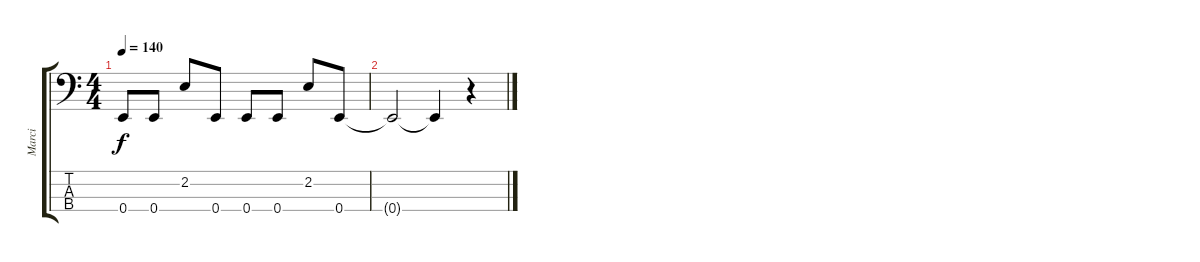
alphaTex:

\track ("Marci" "Marci") {instrument electricbasspick}
\staff {score tabs}
\tuning (G2 D2 A1 E1) {hide}
\ts (4 4)
\tempo 140
\clef f4
\ks c
0.4.8{dy f} 0.4.8 2.2.8 0.4.8 0.4.8 0.4.8 2.2.8 0.4.8 |
0.4{t}.2 0.4{t}.4 r.4
